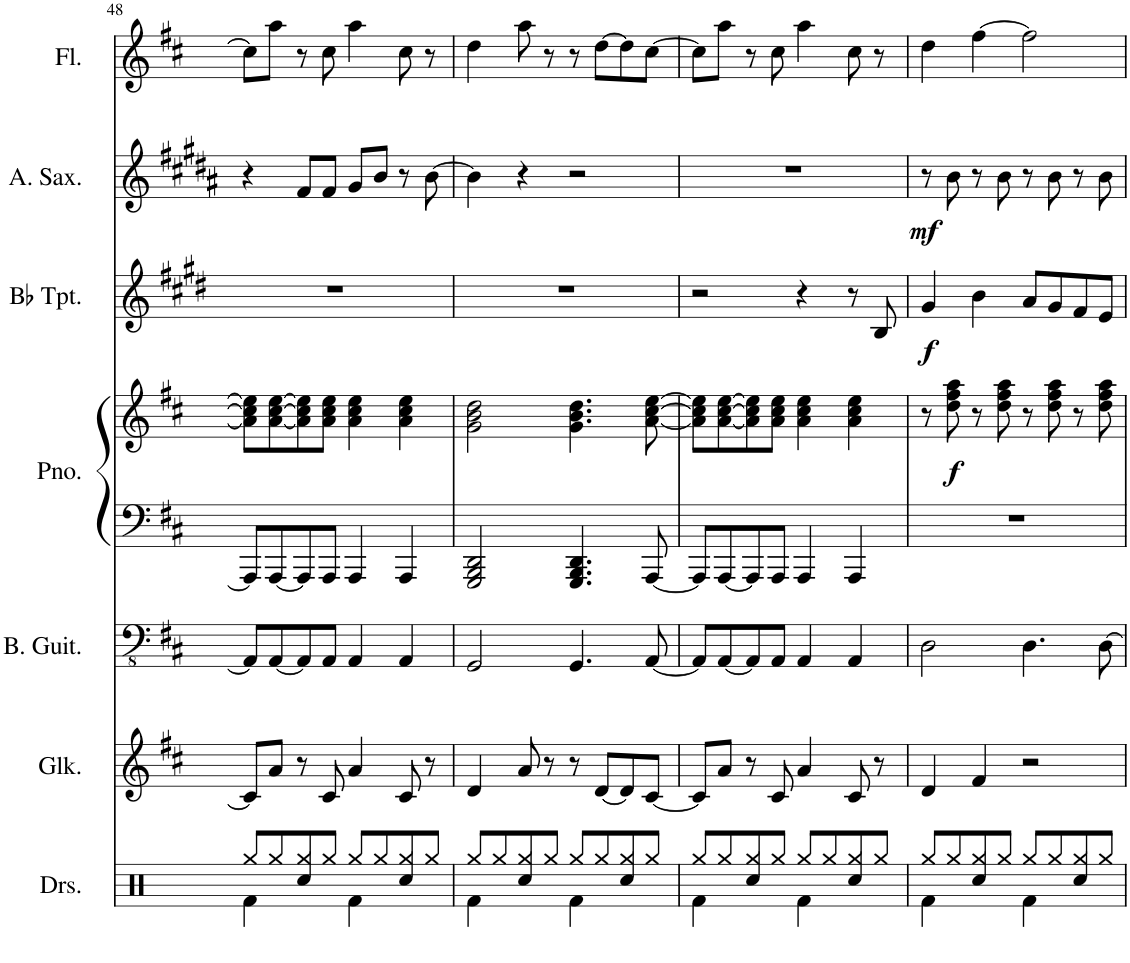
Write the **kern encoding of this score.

**kern	**kern	**kern	**kern	**kern	**dynam	**kern	**dynam	**kern	**dynam	**kern
*part7	*part6	*part5	*part4	*part4	*part4	*part3	*part3	*part2	*part2	*part1
*staff8	*staff7	*staff6	*staff5	*staff4	*staff4/5	*staff3	*staff3	*staff2	*staff2	*staff1
*I"Drumset	*I"Glockenspiel	*I"Bass Guitar	*I"Piano	*	*	*I"Bb Trumpet	*	*I"Alto Saxophone	*	*I"Flute
*I'Drs.	*I'Glk.	*I'B. Guit.	*I'Pno.	*	*	*I'Bb Tpt.	*	*I'A. Sax.	*	*I'Fl.
!!LO:PB:g=z
*clefX	*clefG2	*clefFv4	*clefF4	*clefG2	*	*clefG2	*	*clefG2	*	*clefG2
*	*Trd-14c-24	*	*	*	*	*Trd1c2	*	*Trd5c9	*	*
*k[]	*k[f#c#]	*k[f#c#]	*k[f#c#]	*k[f#c#]	*	*k[f#c#g#d#]	*	*k[f#c#g#d#a#]	*	*k[f#c#]
*M4/4	*M4/4	*M4/4	*M4/4	*M4/4	*	*M4/4	*	*M4/4	*	*M4/4
=48	=48	=48	=48	=48	=48	=48	=48	=48	=48	=48
*^	*	*	*	*	*	*	*	*	*	*
4Rf\	8Rgg/L	8c#/L]	8AAA/L]	8AAA/L]	8a\] 8cc#\] 8ee\]L	.	1r	.	4r	.	8cc#\L]
.	8Rgg/	8a/J	[8AAA/	[8AAA/	[8a\ [8cc#\ [8ee\	.	.	.	.	.	8aa\J
4Rcc/	8Rgg/	8r	8AAA/]	8AAA/]	8a\] 8cc#\] 8ee\]	.	.	.	8f#/L	.	8r
.	8Rgg/J	8c#/	8AAA/J	8AAA/J	8a\ 8cc#\ 8ee\J	.	.	.	8f#/J	.	8cc#\
4Rf\	8Rgg/L	4a/	4AAA/	4AAA/	4a\ 4cc#\ 4ee\	.	.	.	8g#/L	.	4aa\
.	8Rgg/	.	.	.	.	.	.	.	8b/J	.	.
4Rcc/	8Rgg/	8c#/	4AAA/	4AAA/	4a\ 4cc#\ 4ee\	.	.	.	8r	.	8cc#\
.	8Rgg/J	8r	.	.	.	.	.	.	[8b\	.	8r
=49	=49	=49	=49	=49	=49	=49	=49	=49	=49	=49	=49
4Rf\	8Rgg/L	4d/	2GGG/	2GGG/ 2BBB/ 2DD/	2g\ 2b\ 2dd\	.	1r	.	4b\]	.	4dd\
.	8Rgg/	.	.	.	.	.	.	.	.	.	.
4Rcc/	8Rgg/	8a/	.	.	.	.	.	.	4r	.	8aa\
.	8Rgg/J	8r	.	.	.	.	.	.	.	.	8r
4Rf\	8Rgg/L	8r	4.GGG/	4.GGG/ 4.BBB/ 4.DD/	4.g\ 4.b\ 4.dd\	.	.	.	2r	.	8r
.	8Rgg/	[8d/L	.	.	.	.	.	.	.	.	[8dd\L
4Rcc/	8Rgg/	8d/]	.	.	.	.	.	.	.	.	8dd\]
.	8Rgg/J	[8c#/J	[8AAA/	[8AAA/	[8a\ [8cc#\ [8ee\	.	.	.	.	.	[8cc#\J
=50	=50	=50	=50	=50	=50	=50	=50	=50	=50	=50	=50
4Rf\	8Rgg/L	8c#/L]	8AAA/L]	8AAA/L]	8a\] 8cc#\] 8ee\]L	.	2r	.	1r	.	8cc#\L]
.	8Rgg/	8a/J	[8AAA/	[8AAA/	[8a\ [8cc#\ [8ee\	.	.	.	.	.	8aa\J
4Rcc/	8Rgg/	8r	8AAA/]	8AAA/]	8a\] 8cc#\] 8ee\]	.	.	.	.	.	8r
.	8Rgg/J	8c#/	8AAA/J	8AAA/J	8a\ 8cc#\ 8ee\J	.	.	.	.	.	8cc#\
4Rf\	8Rgg/L	4a/	4AAA/	4AAA/	4a\ 4cc#\ 4ee\	.	4r	.	.	.	4aa\
.	8Rgg/	.	.	.	.	.	.	.	.	.	.
4Rcc/	8Rgg/	8c#/	4AAA/	4AAA/	4a\ 4cc#\ 4ee\	.	8r	.	.	.	8cc#\
.	8Rgg/J	8r	.	.	.	.	8B/	.	.	.	8r
=51	=51	=51	=51	=51	=51	=51	=51	=51	=51	=51	=51
!	!	!	!	!	!	!	!	!LO:DY:b	!	!LO:DY:b	!
4Rf\	8Rgg/L	4d/	2DD\	1r	8r	.	4g#/	f	8r	mf	4dd\
!	!	!	!	!	!	!LO:DY:b	!	!	!	!	!
.	8Rgg/	.	.	.	8dd\ 8ff#\ 8aa\	f	.	.	8b\	.	.
4Rcc/	8Rgg/	4f#/	.	.	8r	.	4b\	.	8r	.	[4ff#\
.	8Rgg/J	.	.	.	8dd\ 8ff#\ 8aa\	.	.	.	8b\	.	.
4Rf\	8Rgg/L	2r	4.DD\	.	8r	.	8a/L	.	8r	.	2ff#\]
.	8Rgg/	.	.	.	8dd\ 8ff#\ 8aa\	.	8g#/	.	8b\	.	.
4Rcc/	8Rgg/	.	.	.	8r	.	8f#/	.	8r	.	.
.	8Rgg/J	.	[8DD\	.	8dd\ 8ff#\ 8aa\	.	8e/J	.	8b\	.	.
*v	*v	*	*	*	*	*	*	*	*	*	*
=	=	=	=	=	=	=	=	=	=	=
*-	*-	*-	*-	*-	*-	*-	*-	*-	*-	*-
